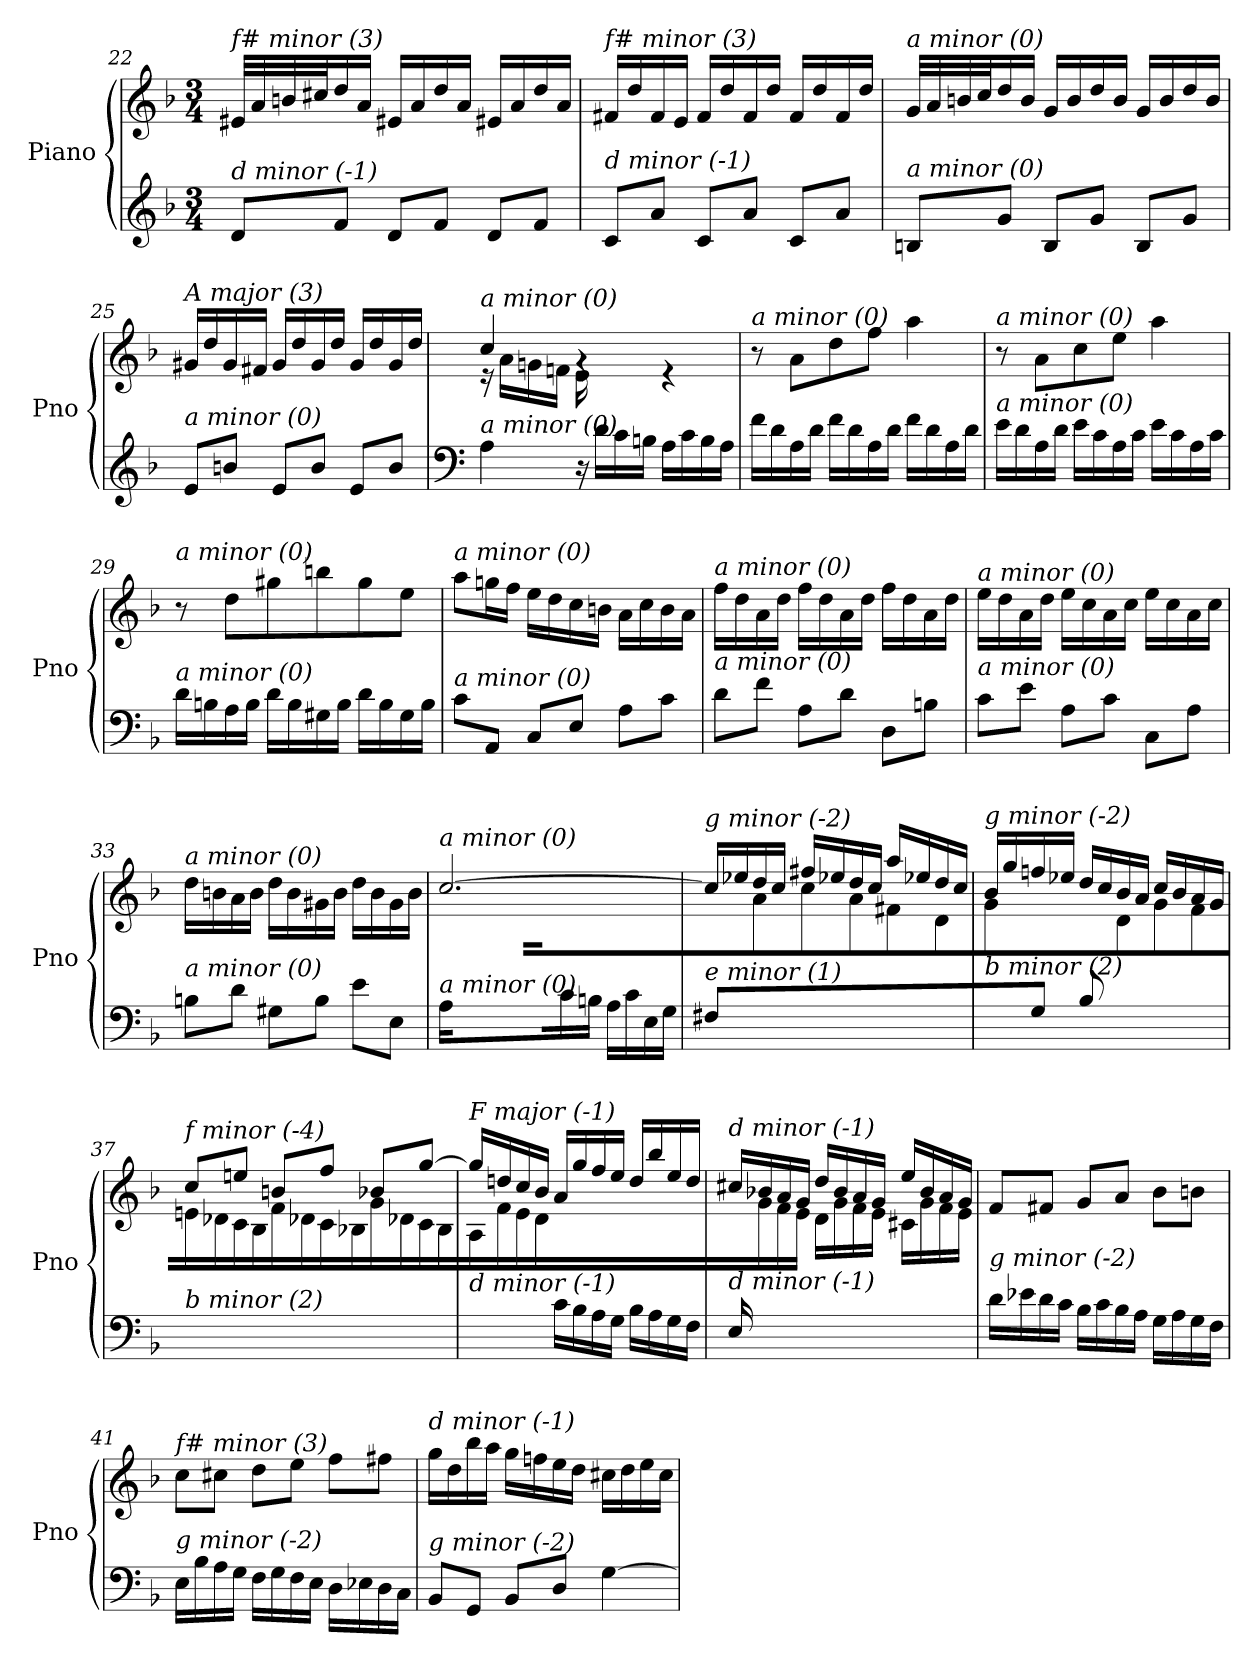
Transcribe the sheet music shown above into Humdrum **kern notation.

**kern	**kern
*part1	*part1
*staff2	*staff1
*I"Piano	*
*I'Pno	*
*clefG2	*clefG2
*k[b-]	*k[b-]
*M3/4	*M3/4
=22	=22
!	!LO:TX:i:t=f# minor (3)
!LO:TX:i:t=d minor (-1)	!
8d/L	32e#Xi/LLL
.	32a/
.	32bn/
.	32cc#X/J
8f/J	16dd/
.	16a/JJ
8d/L	16e#Xi/LL
.	16a/
8f/J	16dd/
.	16a/JJ
8d/L	16e#Xi/LL
.	16a/
8f/J	16dd/
.	16a/JJ
=23	=23
!	!LO:TX:i:t=f# minor (3)
!LO:TX:i:t=d minor (-1)	!
8c/L	16f#X/LL
.	16dd/
8a/J	16f#/
.	16e/JJ
8c/L	16f#/LL
.	16dd/
8a/J	16f#/
.	16dd/JJ
8c/L	16f#/LL
.	16dd/
8a/J	16f#/
.	16dd/JJ
=24	=24
!	!LO:TX:i:t=a minor (0)
!LO:TX:i:t=a minor (0)	!
8Bn/L	32g/LLL
.	32a/
.	32bn/
.	32cc/J
8g/J	16dd/
.	16b/JJ
8B/L	16g/LL
.	16b/
8g/J	16dd/
.	16b/JJ
8B/L	16g/LL
.	16b/
8g/J	16dd/
.	16b/JJ
!!LO:LB:g=z
=25	=25
!	!LO:TX:i:t=A major (3)
!LO:TX:i:t=a minor (0)	!
8e/L	16g#X/LL
.	16dd/
8bn/J	16g#/
.	16f#X/JJ
8e/L	16g#/LL
.	16dd/
8b/J	16g#/
.	16dd/JJ
8e/L	16g#/LL
.	16dd/
8b/J	16g#/
.	16dd/JJ
=26	=26
*clefF4	*
*^	*^
!	!	!LO:TX:i:t=a minor (0)	!
!LO:TX:i:t=a minor (0)	!	!	!
4ryy	4A\	4cc/	16r
.	.	.	16a\LL
.	.	.	16gn\
.	.	.	16fn\JJ
16ryy	16r	4rg	16e\
4..ryy	16d\LL	.	4..ryy
.	16c\	.	.
.	16Bn\JJ	.	.
.	16A\LL	4re	.
.	16c\	.	.
.	16B\	.	.
.	16A\JJ	.	.
*	*	*v	*v
=27	=27	=27
!	!	!LO:TX:i:t=a minor (0)
!LO:TX:i:t=a minor (0)	!	!
*v	*v	*
16f\LL	8r
16d\	.
16A\	8a\L
16d\JJ	.
16f\LL	8dd\
16d\	.
16A\	8ff\J
16d\JJ	.
16f\LL	4aa\
16d\	.
16A\	.
16d\JJ	.
=28	=28
!	!LO:TX:i:t=a minor (0)
!LO:TX:i:t=a minor (0)	!
16e\LL	8r
16d\	.
16A\	8a\L
16d\JJ	.
16e\LL	8cc\
16c\	.
16A\	8ee\J
16c\JJ	.
16e\LL	4aa\
16c\	.
16A\	.
16c\JJ	.
!!LO:LB:g=z
=29	=29
!	!LO:TX:i:t=a minor (0)
!LO:TX:i:t=a minor (0)	!
16d\LL	8r
16Bn\	.
16A\	8dd\L
16B\JJ	.
16d\LL	8gg#X\
16B\	.
16G#X\	8bbn\
16B\JJ	.
16d\LL	8gg#\
16B\	.
16G#\	8ee\J
16B\JJ	.
=30	=30
!	!LO:TX:i:t=a minor (0)
!LO:TX:i:t=a minor (0)	!
8c\L	8aa\L
8AA/J	16ggn\L
.	16ff\JJ
8C/L	16ee\LL
.	16dd\
8E/J	16cc\
.	16bn\JJ
8A\L	16a\LL
.	16cc\
8c\J	16b\
.	16a\JJ
=31	=31
!	!LO:TX:i:t=a minor (0)
!LO:TX:i:t=a minor (0)	!
8d\L	16ff\LL
.	16dd\
8f\J	16a\
.	16dd\JJ
8A\L	16ff\LL
.	16dd\
8d\J	16a\
.	16dd\JJ
8D\L	16ff\LL
.	16dd\
8Bn\J	16a\
.	16dd\JJ
=32	=32
!	!LO:TX:i:t=a minor (0)
!LO:TX:i:t=a minor (0)	!
8c\L	16ee\LL
.	16dd\
8e\J	16a\
.	16dd\JJ
8A\L	16ee\LL
.	16cc\
8c\J	16a\
.	16cc\JJ
8C\L	16ee\LL
.	16cc\
8A\J	16a\
.	16cc\JJ
!!LO:LB:g=z
=33	=33
!	!LO:TX:i:t=a minor (0)
!LO:TX:i:t=a minor (0)	!
8Bn\L	16dd\LL
.	16bn\
8d\J	16a\
.	16b\JJ
8G#X\L	16dd\LL
.	16b\
8B\J	16g#X\
.	16b\JJ
8e\L	16dd\LL
.	16b\
8E\J	16g#\
.	16b\JJ
=34	=34
*	*^
!	!LO:TX:i:t=a minor (0)	!
!LO:TX:i:t=a minor (0)	!	!
16A/LL	[2.cc/	16ryy
4ryy	.	16a\
.	.	16gn\
.	.	16f\JJ
.	.	16e\LL
16ryy	.	16d\
16c\	.	4.ryy
16Bn\JJ	.	.
16A\LL	.	.
16c\	.	.
16E\	.	.
16G\JJ	.	.
=35	=35	=35
!	!LO:TX:i:t=g minor (-2)	!
!LO:TX:i:t=e minor (1)	!	!
8F#X/L	16cc/LL]	8ryy
.	16ee-X/	.
2ryy	16dd/	8a\J
.	16cc/JJ	.
.	16ff#X/LL	8cc\L
.	16ee-X/	.
.	16dd/	8a\J
.	16cc/JJ	.
.	16aa/LL	8f#X\L
.	16ee-X/	.
8ryy	16dd/	8d\J
.	16cc/JJ	.
=36	=36	=36
!	!LO:TX:i:t=g minor (-2)	!
!LO:TX:i:t=b minor (2)	!	!
8ryy	16b-/LL	8g\L
.	16gg/	.
8G/J	16ffn/	4ryy
.	16ee-X/JJ	.
8B-/L	16dd/LL	.
.	16cc/	.
4.ryy	16b-/	8d\J
.	16a/JJ	.
.	16cc/LL	8g\L
.	16b-/	.
.	16a/	8f\J
.	16g/JJ	.
!!LO:LB:g=z	!!
=37	=37	=37
!	!LO:TX:i:t=f minor (-4)	!
!LO:TX:i:t=b minor (2)	!	!
2.ryy	8cc/L	16en\LL
.	.	16d-X\
.	8een/J	16c\
.	.	16B-\JJ
.	8bn/L	16f\LL
.	.	16d-X\
.	8ff/J	16c\
.	.	16B-X\JJ
.	8b-X/L	16g\LL
.	.	16d-X\
.	[8gg/J	16c\
.	.	16B-\JJ
=38	=38	=38
!	!LO:TX:i:t=F major (-1)	!
!LO:TX:i:t=d minor (-1)	!	!
4ryy	16gg/LL]	16A\LL
.	16ddn/	16f\
.	16cc/	16e\
.	16b-/JJ	16d\JJ
16c\LL	16a/LL	2ryy
16B-\	16gg/	.
16A\	16ff/	.
16G\JJ	16ee/JJ	.
16B-\LL	16dd/LL	.
16A\	16bb-/	.
16G\	16ee/	.
16F\JJ	16dd/JJ	.
=39	=39	=39
!	!LO:TX:i:t=d minor (-1)	!
!LO:TX:i:t=d minor (-1)	!	!
16E/LL	16cc#X/LL	16ryy
2ryy	16b-X/	16g\
.	16a/	16f\
.	16g/JJ	16e\JJ
.	16dd/LL	16d\LL
.	16b-/	16g\
.	16a/	16f\
.	16g/JJ	16e\JJ
.	16ee/LL	16c#X\LL
8.ryy	16b-/	16g\
.	16a/	16f\
.	16g/JJ	16e\JJ
=40	=40	=40
!	!LO:TX:i:t=b minor (2)	!
!LO:TX:i:t=g minor (-2)	!	!
*	*v	*v
16d\LL	8f/L
16e-X\	.
16d\	8f#X/J
16c\JJ	.
16B-\LL	8g/L
16c\	.
16B-\	8a/J
16A\JJ	.
16G\LL	8b-\L
16A\	.
16G\	8bn\J
16F\JJ	.
!!LO:LB:g=z
=41	=41
!	!LO:TX:i:t=f# minor (3)
!LO:TX:i:t=g minor (-2)	!
16E\LL	8cc\L
16B-\	.
16A\	8cc#X\J
16G\JJ	.
16F\LL	8dd\L
16G\	.
16F\	8ee\J
16E\JJ	.
16D\LL	8ff\L
16E-X\	.
16D\	8ff#X\J
16C\JJ	.
=42	=42
!	!LO:TX:i:t=d minor (-1)
!LO:TX:i:t=g minor (-2)	!
8BB-/L	16gg\LL
.	16dd\
8GG/J	16bb-\
.	16aa\JJ
8BB-/L	16gg\LL
.	16ffn\
8D/J	16ee\
.	16dd\JJ
[4G\	16cc#X\LL
.	16dd\
.	16ee\
.	16cc#\JJ
=	=
*-	*-
